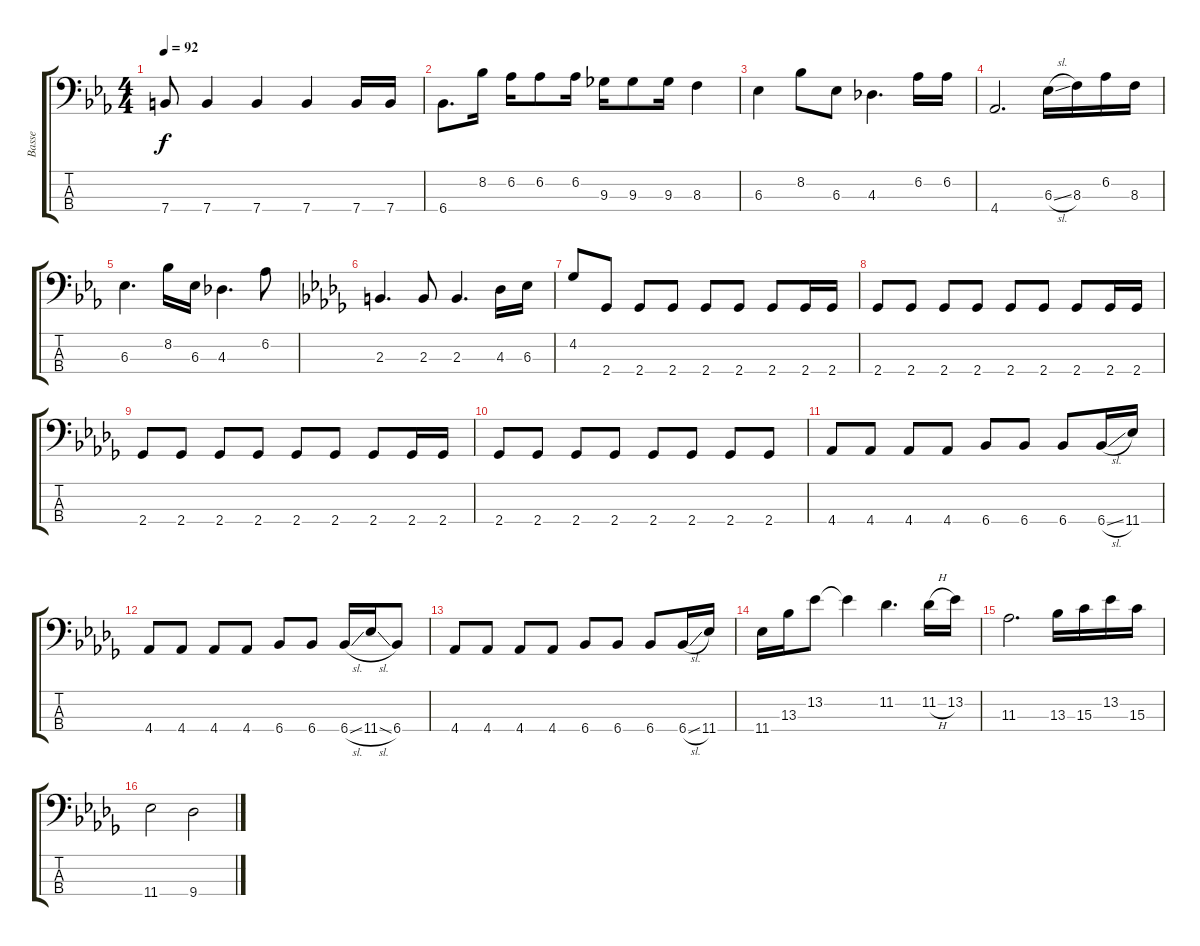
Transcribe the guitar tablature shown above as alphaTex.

\track ("Basse" "Basse") {instrument electricbassfinger}
\staff {score tabs}
\tuning (G2 D2 A1 E1) {hide}
\ts (4 4)
\tempo 92
\clef f4
\ks eb
7.4.8{dy f} 7.4.4 7.4.4 7.4.4 7.4.16 7.4.16 |
6.4.8{d} 8.2.16 6.2.16 6.2.8 6.2.16 9.3.16 9.3.8 9.3.16 8.3.4 |
6.3.4 8.2.8 6.3.8 4.3.4{d} 6.2.16 6.2.16 |
4.4.2{d} 6.3{sl}.16 8.3.16 6.2.16 8.3.16 |
6.3.4{d} 8.2.16 6.3.16 4.3.4{d} 6.2.8 |
\ks db
2.3.4{d} 2.3.8 2.3.4{d} 4.3.16 6.3.16 |
4.2.8 2.4.8 2.4.8 2.4.8 2.4.8 2.4.8 2.4.8 2.4.16 2.4.16 |
2.4.8 2.4.8 2.4.8 2.4.8 2.4.8 2.4.8 2.4.8 2.4.16 2.4.16 |
2.4.8 2.4.8 2.4.8 2.4.8 2.4.8 2.4.8 2.4.8 2.4.16 2.4.16 |
2.4.8 2.4.8 2.4.8 2.4.8 2.4.8 2.4.8 2.4.8 2.4.8 |
4.4.8 4.4.8 4.4.8 4.4.8 6.4.8 6.4.8 6.4.8 6.4{sl}.16 11.4.16 |
4.4.8 4.4.8 4.4.8 4.4.8 6.4.8 6.4.8 6.4{sl}.16 11.4{sl}.16 6.4.8 |
4.4.8 4.4.8 4.4.8 4.4.8 6.4.8 6.4.8 6.4.8 6.4{sl}.16 11.4.16 |
11.4.16 13.3.16 13.2.8 13.2{t}.4 11.2.4{d} 11.2{h}.16 13.2.16 |
11.3.2{d} 13.3.16 15.3.16 13.2.16 15.3.16 |
11.4.2 9.4.2
